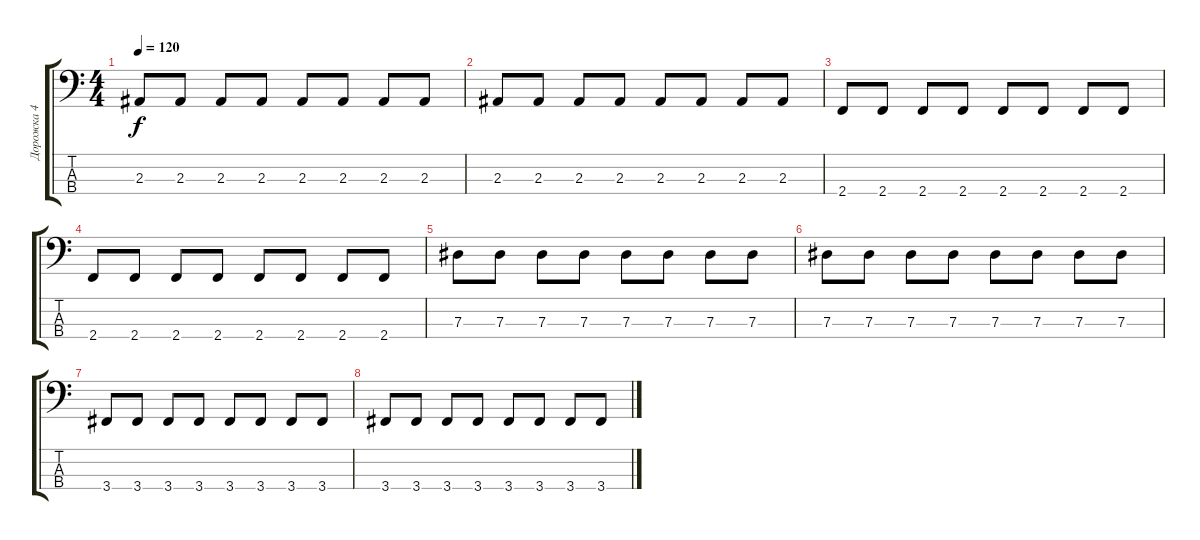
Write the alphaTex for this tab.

\track ("Дорожка 4" "Дорожка 4") {instrument electricbassfinger}
\staff {score tabs}
\tuning (Gb2 Db2 Ab1 Eb1) {hide}
\ts (4 4)
\tempo 120
\clef f4
\ks c
2.3.8{dy f} 2.3.8 2.3.8 2.3.8 2.3.8 2.3.8 2.3.8 2.3.8 |
2.3.8 2.3.8 2.3.8 2.3.8 2.3.8 2.3.8 2.3.8 2.3.8 |
2.4.8 2.4.8 2.4.8 2.4.8 2.4.8 2.4.8 2.4.8 2.4.8 |
2.4.8 2.4.8 2.4.8 2.4.8 2.4.8 2.4.8 2.4.8 2.4.8 |
7.3.8 7.3.8 7.3.8 7.3.8 7.3.8 7.3.8 7.3.8 7.3.8 |
7.3.8 7.3.8 7.3.8 7.3.8 7.3.8 7.3.8 7.3.8 7.3.8 |
3.4.8 3.4.8 3.4.8 3.4.8 3.4.8 3.4.8 3.4.8 3.4.8 |
3.4.8 3.4.8 3.4.8 3.4.8 3.4.8 3.4.8 3.4.8 3.4.8
